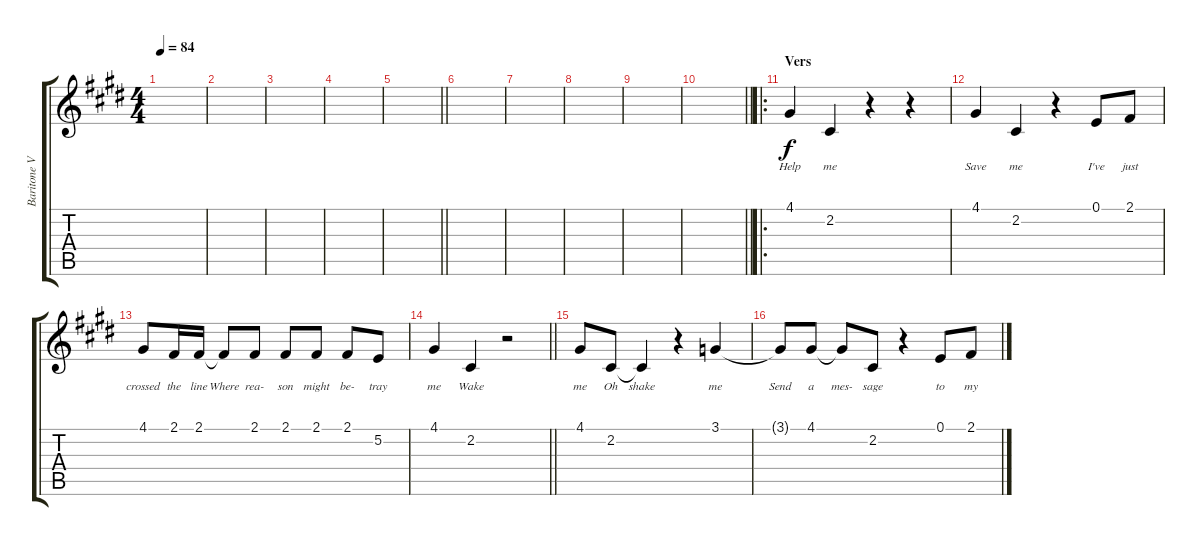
\track ("Baritone Voice" "Baritone V") {instrument voiceoohs}
\staff {score tabs}
\tuning (E4 B3 G3 D3 A2 E2) {hide}
\ts (4 4)
\tempo 84
\clef g2
\ks c#minor
|
|
|
|
\barLineRight lightlight
|
|
|
|
|
\barLineRight lightlight
|
\ro
\section ("" "Vers")
4.1.4{lyrics (0 "Help") lyrics (1 "") lyrics (2 "") lyrics (3 "") lyrics (4 "")} 2.2.4{lyrics (0 "me") lyrics (1 "") lyrics (2 "") lyrics (3 "") lyrics (4 "")} r.4 r.4 |
4.1.4{lyrics (0 "Save") lyrics (1 "") lyrics (2 "") lyrics (3 "") lyrics (4 "")} 2.2.4{lyrics (0 "me") lyrics (1 "") lyrics (2 "") lyrics (3 "") lyrics (4 "")} r.4 0.1.8{lyrics (0 "I've") lyrics (1 "") lyrics (2 "") lyrics (3 "") lyrics (4 "")} 2.1.8{lyrics (0 "just") lyrics (1 "") lyrics (2 "") lyrics (3 "") lyrics (4 "")} |
4.1.8{lyrics (0 "crossed") lyrics (1 "") lyrics (2 "") lyrics (3 "") lyrics (4 "")} 2.1.16{lyrics (0 "the") lyrics (1 "") lyrics (2 "") lyrics (3 "") lyrics (4 "")} 2.1.16{lyrics (0 "line") lyrics (1 "") lyrics (2 "") lyrics (3 "") lyrics (4 "")} 2.1{t}.8{lyrics (0 "Where") lyrics (1 "") lyrics (2 "") lyrics (3 "") lyrics (4 "")} 2.1.8{lyrics (0 "rea-") lyrics (1 "") lyrics (2 "") lyrics (3 "") lyrics (4 "")} 2.1.8{lyrics (0 "son") lyrics (1 "") lyrics (2 "") lyrics (3 "") lyrics (4 "")} 2.1.8{lyrics (0 "might") lyrics (1 "") lyrics (2 "") lyrics (3 "") lyrics (4 "")} 2.1.8{lyrics (0 "be-") lyrics (1 "") lyrics (2 "") lyrics (3 "") lyrics (4 "")} 5.2.8{lyrics (0 "tray") lyrics (1 "") lyrics (2 "") lyrics (3 "") lyrics (4 "")} |
\barLineRight lightlight
4.1.4{lyrics (0 "me") lyrics (1 "") lyrics (2 "") lyrics (3 "") lyrics (4 "")} 2.2.4{lyrics (0 "Wake") lyrics (1 "") lyrics (2 "") lyrics (3 "") lyrics (4 "")} r.2 |
4.1.8{lyrics (0 "me") lyrics (1 "") lyrics (2 "") lyrics (3 "") lyrics (4 "")} 2.2.8{lyrics (0 "Oh") lyrics (1 "") lyrics (2 "") lyrics (3 "") lyrics (4 "")} 2.2{t}.4{lyrics (0 "shake") lyrics (1 "") lyrics (2 "") lyrics (3 "") lyrics (4 "")} r.4 3.1.4{lyrics (0 "me") lyrics (1 "") lyrics (2 "") lyrics (3 "") lyrics (4 "")} |
3.1{t}.8{lyrics (0 "Send") lyrics (1 "") lyrics (2 "") lyrics (3 "") lyrics (4 "")} 4.1.8{lyrics (0 "a") lyrics (1 "") lyrics (2 "") lyrics (3 "") lyrics (4 "")} 4.1{t}.8{lyrics (0 "mes-") lyrics (1 "") lyrics (2 "") lyrics (3 "") lyrics (4 "")} 2.2.8{lyrics (0 "sage") lyrics (1 "") lyrics (2 "") lyrics (3 "") lyrics (4 "")} r.4 0.1.8{lyrics (0 "to") lyrics (1 "") lyrics (2 "") lyrics (3 "") lyrics (4 "")} 2.1.8{lyrics (0 "my") lyrics (1 "") lyrics (2 "") lyrics (3 "") lyrics (4 "")}
